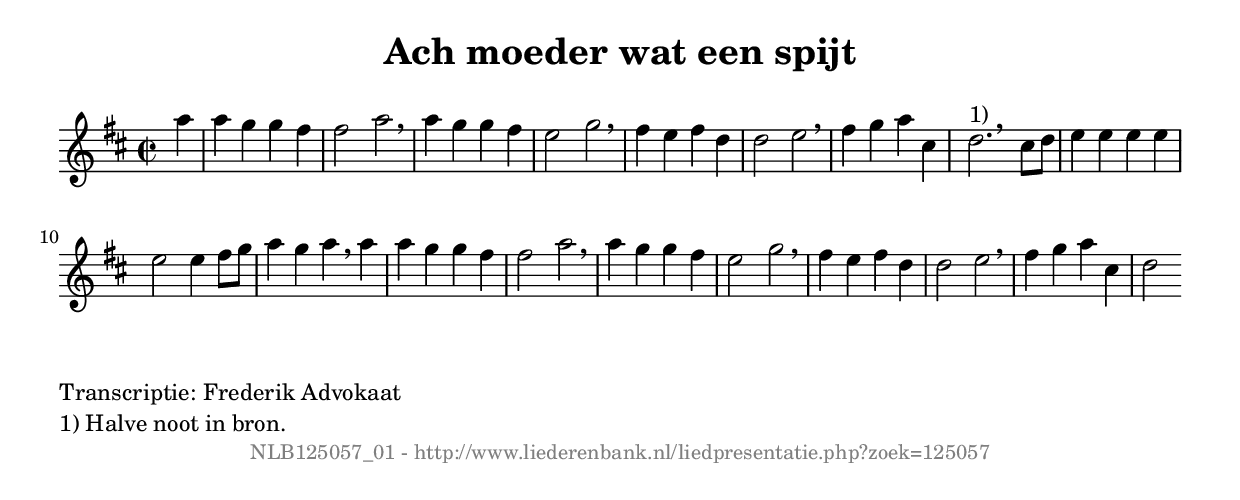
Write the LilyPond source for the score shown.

%
% produced by wce2krn 1.64 (7 June 2014)
%
\version"2.16"
#(append! paper-alist '(("long" . (cons (* 210 mm) (* 2000 mm)))))
#(set-default-paper-size "long")
sb = {\breathe}
mBreak = {\breathe }
bBreak = {\breathe }
x = {\once\override NoteHead #'style = #'cross }
gl=\glissando
itime={\override Staff.TimeSignature #'stencil = ##f }
ficta = {\once\set suggestAccidentals = ##t}
fine = {\once\override Score.RehearsalMark #'self-alignment-X = #1 \mark \markup {\italic{Fine}}}
dc = {\once\override Score.RehearsalMark #'self-alignment-X = #1 \mark \markup {\italic{D.C.}}}
dcf = {\once\override Score.RehearsalMark #'self-alignment-X = #1 \mark \markup {\italic{D.C. al Fine}}}
dcc = {\once\override Score.RehearsalMark #'self-alignment-X = #1 \mark \markup {\italic{D.C. al Coda}}}
ds = {\once\override Score.RehearsalMark #'self-alignment-X = #1 \mark \markup {\italic{D.S.}}}
dsf = {\once\override Score.RehearsalMark #'self-alignment-X = #1 \mark \markup {\italic{D.S. al Fine}}}
dsc = {\once\override Score.RehearsalMark #'self-alignment-X = #1 \mark \markup {\italic{D.S. al Coda}}}
pv = {\set Score.repeatCommands = #'((volta "1"))}
sv = {\set Score.repeatCommands = #'((volta "2"))}
tv = {\set Score.repeatCommands = #'((volta "3"))}
qv = {\set Score.repeatCommands = #'((volta "4"))}
xv = {\set Score.repeatCommands = #'((volta #f))}
\header{ tagline = ""
title = "Ach moeder wat een spijt"
}
\score {{
\key d \major
\relative g'
{
\set melismaBusyProperties = #'()
\partial 32*8
\time 2/2
\tempo 4=120
\override Score.MetronomeMark #'transparent = ##t
\override Score.RehearsalMark #'break-visibility = #(vector #t #t #f)
a'4 | a g g fis fis2 a \sb a4 g g fis e2 g \mBreak \bar "|"
fis4 e fis d d2 e \sb fis4 g a cis, d2.^"1)" \bar ":|:" \bBreak
cis8 d | e4 e e e e2 e4 fis8 g a4 g a \mBreak
a4 a g g fis fis2 a \sb a4 g g fis e2 g \mBreak \bar "|"
fis4 e fis d d2 e \sb fis4 g a cis, d2 \bar ":|"
 }}
 \midi { }
 \layout {
            indent = 0.0\cm
}
}
\markup { \wordwrap-string #" 
Transcriptie: Frederik Advokaat

1) Halve noot in bron.
"}
\markup { \vspace #0 } \markup { \with-color #grey \fill-line { \center-column { \smaller "NLB125057_01 - http://www.liederenbank.nl/liedpresentatie.php?zoek=125057" } } }
